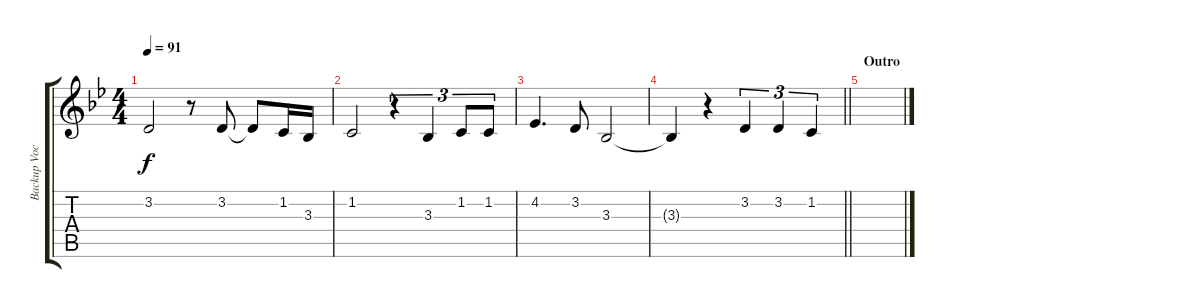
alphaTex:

\track ("Backup Vocals" "Backup Voc") {instrument sopranosax}
\staff {score tabs}
\tuning (E4 B3 G3 D3 A2 E2) {hide}
\ts (4 4)
\tempo 91
\clef g2
\ks bb
3.2.2{dy f} r.8 3.2.8 3.2{t}.8 1.2.16 3.3.16 |
1.2.2 r.4{tu (3 2)} 3.3.4{tu (3 2)} 1.2.8{tu (3 2)} 1.2.8{tu (3 2)} |
4.2.4{d} 3.2.8 3.3.2 |
\barLineRight lightlight
3.3{t}.4 r.4 3.2.4{tu (3 2)} 3.2.4{tu (3 2)} 1.2.4{tu (3 2)} |
\section ("" "Outro")
